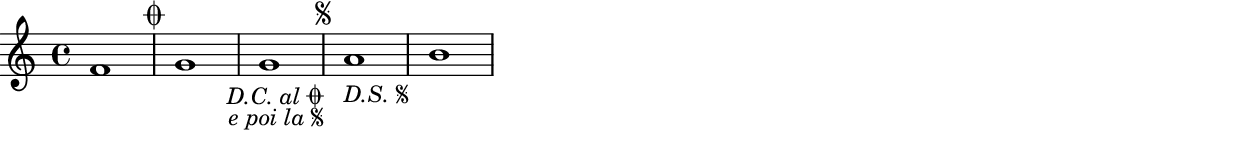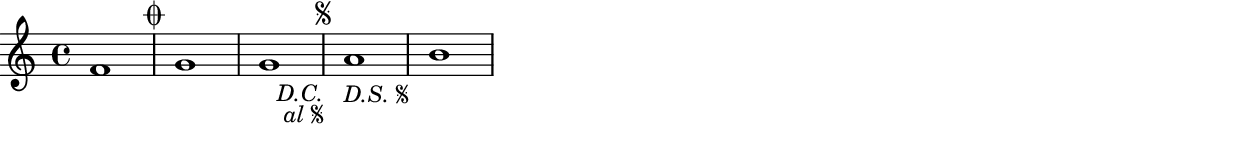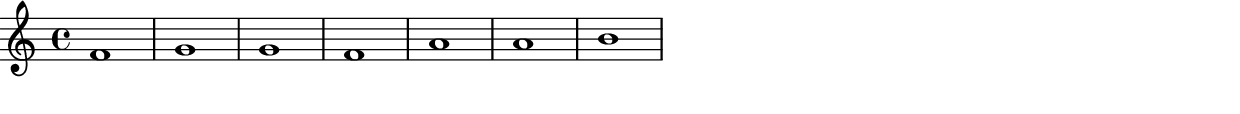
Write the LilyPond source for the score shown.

%% Generated by lilypond-book
%% Options: [exampleindent=10.16\mm,indent=0\mm,line-width=160\mm,paper-height=845.047\pt,paper-width=597.508\pt,papersize='(cons (* 597.508 pt) (* 845.047 pt))]
\include "lilypond-book-preamble.ly"


% ****************************************************************
% Start cut-&-pastable-section
% ****************************************************************

#(ly:set-option 'eps-box-padding 3.000000)



\paper {
  #(set-paper-size '(cons (* 597.508 pt) (* 845.047 pt)))
  indent = 0\mm
  line-width = 160\mm
  % offset the left padding, also add 1mm as lilypond creates cropped
  % images with a little space on the right
  line-width = #(- line-width (* mm  3.000000) (* mm 1))
}

\layout {
  
}




% ****************************************************************
% ly snippet:
% ****************************************************************
\sourcefilename "/lilypond-2.25.15/input/regression/repeat-dc-al-segno.ly"
\sourcefileline 0
\version "2.23.6"

#(ly:set-option 'warning-as-error #t)

\header {
  texidoc="This tests @emph{D.C.} al Coda form, but with a segno where
the Coda label would normally be.  The @emph{D.C.} instructions refer
to the segno."
}

piece = \new Voice \fixed c' {
  \repeat segno 2 {
    f1
    \alternative {
      { g1 | g }
      <>
    }
  }
  \repeat segno 2 {
    a1
  }
  b1
}

\new Score {
  \new Staff \with { instrumentName = "default" } \piece
}

\new Score \with {
  dalSegnoTextFormatter = #format-dal-segno-text-brief
} {
  \new Staff \with { instrumentName = "brief" } \piece
}

\new Score {
  \new Staff \with { instrumentName = "unfolded" } \unfoldRepeats \piece
}



% ****************************************************************
% end ly snippet
% ****************************************************************
